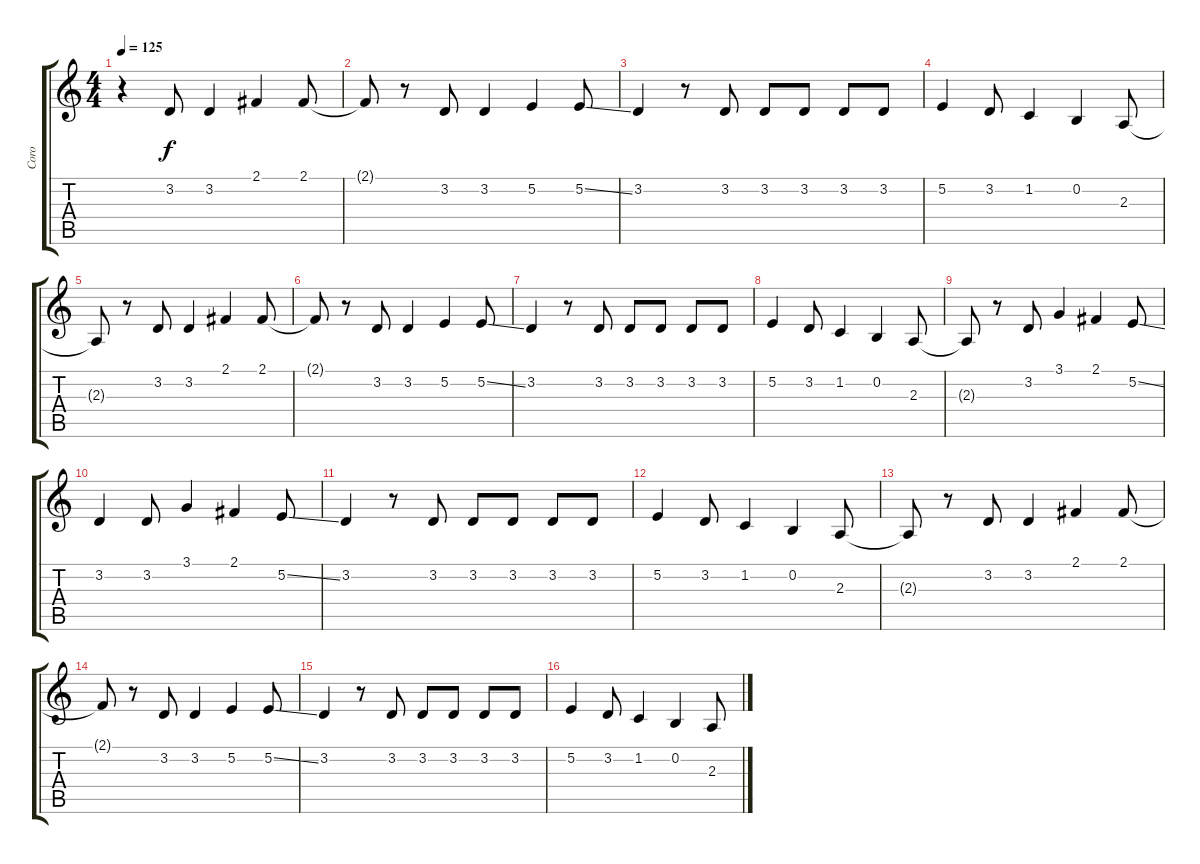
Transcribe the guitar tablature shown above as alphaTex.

\track ("Coro" "Coro") {instrument choiraahs}
\staff {score tabs}
\tuning (E4 B3 G3 D3 A2 E2) {hide}
\ts (4 4)
\tempo 125
\clef g2
\ks c
r.4{dy f} 3.2.8 3.2.4 2.1.4 2.1.8 |
2.1{t}.8 r.8 3.2.8 3.2.4 5.2.4 5.2{ss}.8 |
3.2.4 r.8 3.2.8 3.2.8 3.2.8 3.2.8 3.2.8 |
5.2.4 3.2.8 1.2.4 0.2.4 2.3.8 |
2.3{t}.8 r.8 3.2.8 3.2.4 2.1.4 2.1.8 |
2.1{t}.8 r.8 3.2.8 3.2.4 5.2.4 5.2{ss}.8 |
3.2.4 r.8 3.2.8 3.2.8 3.2.8 3.2.8 3.2.8 |
5.2.4 3.2.8 1.2.4 0.2.4 2.3.8 |
2.3{t}.8 r.8 3.2.8 3.1.4 2.1.4 5.2{ss}.8 |
3.2.4 3.2.8 3.1.4 2.1.4 5.2{ss}.8 |
3.2.4 r.8 3.2.8 3.2.8 3.2.8 3.2.8 3.2.8 |
5.2.4 3.2.8 1.2.4 0.2.4 2.3.8 |
2.3{t}.8 r.8 3.2.8 3.2.4 2.1.4 2.1.8 |
2.1{t}.8 r.8 3.2.8 3.2.4 5.2.4 5.2{ss}.8 |
3.2.4 r.8 3.2.8 3.2.8 3.2.8 3.2.8 3.2.8 |
5.2.4 3.2.8 1.2.4 0.2.4 2.3.8
